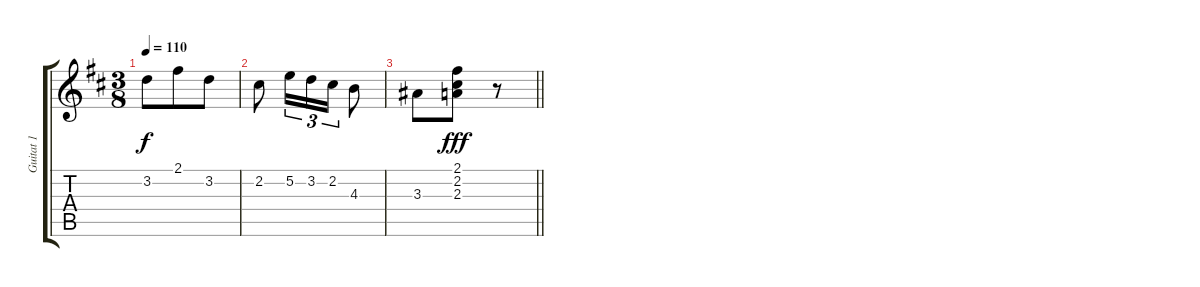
\track ("Guitat 1" "Guitat 1") {instrument acousticguitarnylon}
\staff {score tabs}
\tuning (E4 B3 G3 D3 A2 E2) {hide}
\ts (3 8)
\tempo 110
\clef g2
\ks d
3.2.8{dy f} 2.1.8 3.2.8 |
2.2.8 5.2.16{tu (3 2)} 3.2.16{tu (3 2)} 2.2.16{tu (3 2)} 4.3.8 |
\barLineRight lightlight
3.3.8 (2.1 2.2 2.3).8{dy fff} r.8
